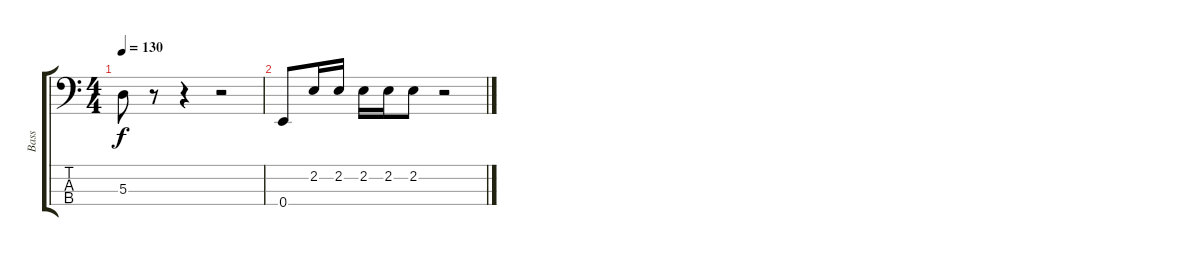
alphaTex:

\track ("Bass" "Bass") {instrument electricbassfinger}
\staff {score tabs}
\tuning (G2 D2 A1 E1) {hide}
\ts (4 4)
\tempo 130
\clef f4
\ks c
5.3.8{dy f} r.8 r.4 r.2 |
0.4.8 2.2.16 2.2.16 2.2.16 2.2.16 2.2.8 r.2
